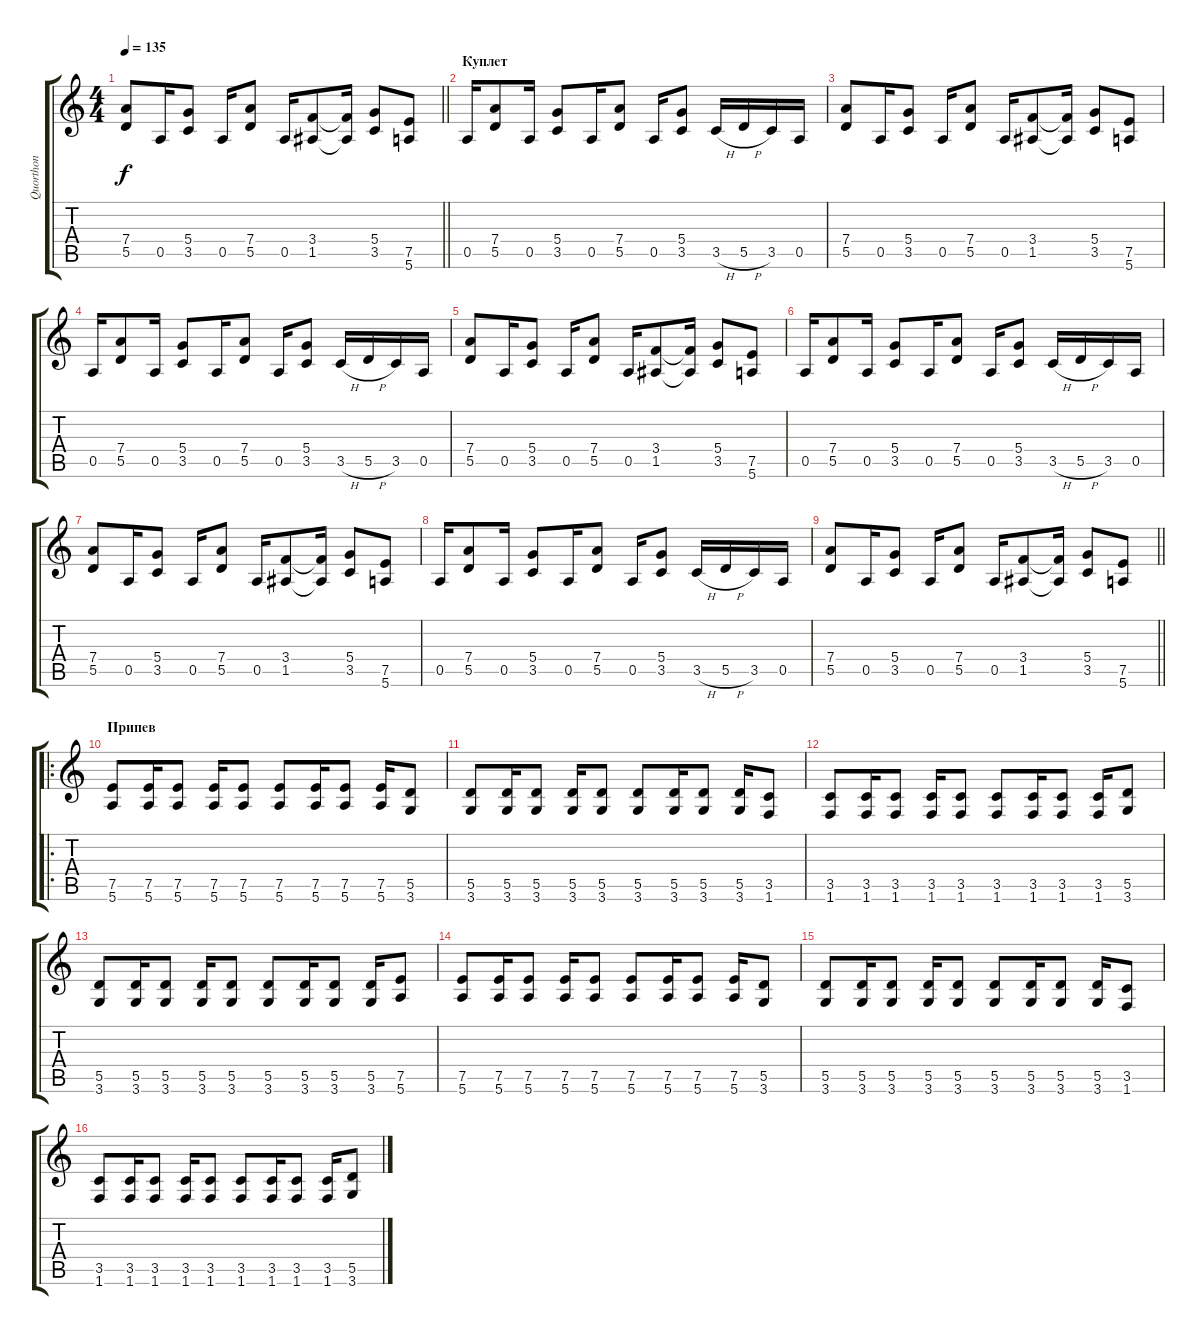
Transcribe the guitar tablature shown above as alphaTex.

\track ("Quorthon" "Quorthon") {instrument distortionguitar}
\staff {score tabs}
\tuning (E4 B3 G3 D3 A2 E2) {hide}
\ts (4 4)
\tempo 135
\clef g2
\barLineRight lightlight
\ks c
(7.4 5.5).8{dy f} 0.5.16 (5.4 3.5).8 0.5.16 (7.4 5.5).8 0.5.16 (3.4 1.5).8 (3.4{t} 1.5{t}).16 (5.4 3.5).8 (7.5 5.6).8 |
\section ("" "Куплет")
0.5.16 (7.4 5.5).8 0.5.16 (5.4 3.5).8 0.5.16 (7.4 5.5).8 0.5.16 (5.4 3.5).8 3.5{h}.16 5.5{h}.16 3.5.16 0.5.16 |
(7.4 5.5).8 0.5.16 (5.4 3.5).8 0.5.16 (7.4 5.5).8 0.5.16 (3.4 1.5).8 (3.4{t} 1.5{t}).16 (5.4 3.5).8 (7.5 5.6).8 |
0.5.16 (7.4 5.5).8 0.5.16 (5.4 3.5).8 0.5.16 (7.4 5.5).8 0.5.16 (5.4 3.5).8 3.5{h}.16 5.5{h}.16 3.5.16 0.5.16 |
(7.4 5.5).8 0.5.16 (5.4 3.5).8 0.5.16 (7.4 5.5).8 0.5.16 (3.4 1.5).8 (3.4{t} 1.5{t}).16 (5.4 3.5).8 (7.5 5.6).8 |
0.5.16 (7.4 5.5).8 0.5.16 (5.4 3.5).8 0.5.16 (7.4 5.5).8 0.5.16 (5.4 3.5).8 3.5{h}.16 5.5{h}.16 3.5.16 0.5.16 |
(7.4 5.5).8 0.5.16 (5.4 3.5).8 0.5.16 (7.4 5.5).8 0.5.16 (3.4 1.5).8 (3.4{t} 1.5{t}).16 (5.4 3.5).8 (7.5 5.6).8 |
0.5.16 (7.4 5.5).8 0.5.16 (5.4 3.5).8 0.5.16 (7.4 5.5).8 0.5.16 (5.4 3.5).8 3.5{h}.16 5.5{h}.16 3.5.16 0.5.16 |
\barLineRight lightlight
(7.4 5.5).8 0.5.16 (5.4 3.5).8 0.5.16 (7.4 5.5).8 0.5.16 (3.4 1.5).8 (3.4{t} 1.5{t}).16 (5.4 3.5).8 (7.5 5.6).8 |
\ro
\section ("" "Припев")
(7.5 5.6).8 (7.5 5.6).16 (7.5 5.6).8 (7.5 5.6).16 (7.5 5.6).8 (7.5 5.6).8 (7.5 5.6).16 (7.5 5.6).8 (7.5 5.6).16 (5.5 3.6).8 |
(5.5 3.6).8 (5.5 3.6).16 (5.5 3.6).8 (5.5 3.6).16 (5.5 3.6).8 (5.5 3.6).8 (5.5 3.6).16 (5.5 3.6).8 (5.5 3.6).16 (3.5 1.6).8 |
(3.5 1.6).8 (3.5 1.6).16 (3.5 1.6).8 (3.5 1.6).16 (3.5 1.6).8 (3.5 1.6).8 (3.5 1.6).16 (3.5 1.6).8 (3.5 1.6).16 (5.5 3.6).8 |
(5.5 3.6).8 (5.5 3.6).16 (5.5 3.6).8 (5.5 3.6).16 (5.5 3.6).8 (5.5 3.6).8 (5.5 3.6).16 (5.5 3.6).8 (5.5 3.6).16 (7.5 5.6).8 |
(7.5 5.6).8 (7.5 5.6).16 (7.5 5.6).8 (7.5 5.6).16 (7.5 5.6).8 (7.5 5.6).8 (7.5 5.6).16 (7.5 5.6).8 (7.5 5.6).16 (5.5 3.6).8 |
(5.5 3.6).8 (5.5 3.6).16 (5.5 3.6).8 (5.5 3.6).16 (5.5 3.6).8 (5.5 3.6).8 (5.5 3.6).16 (5.5 3.6).8 (5.5 3.6).16 (3.5 1.6).8 |
(3.5 1.6).8 (3.5 1.6).16 (3.5 1.6).8 (3.5 1.6).16 (3.5 1.6).8 (3.5 1.6).8 (3.5 1.6).16 (3.5 1.6).8 (3.5 1.6).16 (5.5 3.6).8
